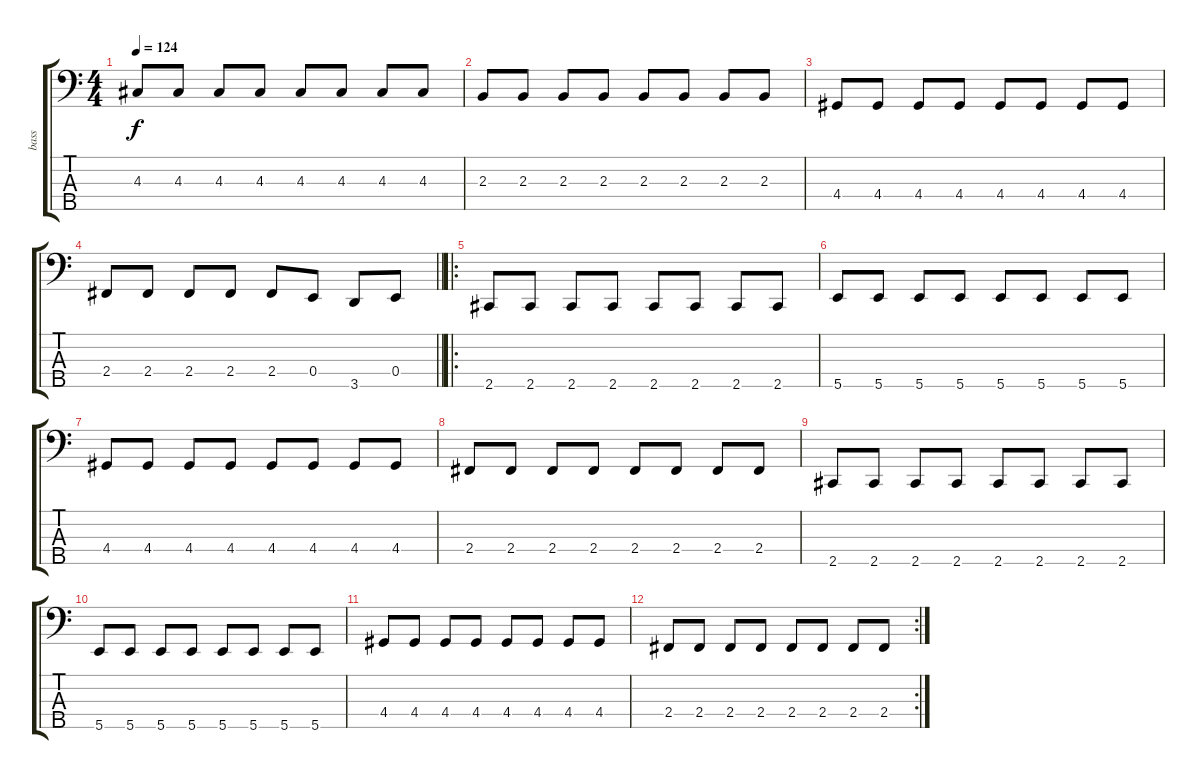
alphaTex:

\track ("bass" "bass") {instrument electricbasspick}
\staff {score tabs}
\tuning (G2 D2 A1 E1 B0) {hide}
\ts (4 4)
\tempo 124
\clef f4
\ks c
4.3.8{dy f} 4.3.8 4.3.8 4.3.8 4.3.8 4.3.8 4.3.8 4.3.8 |
2.3.8 2.3.8 2.3.8 2.3.8 2.3.8 2.3.8 2.3.8 2.3.8 |
4.4.8 4.4.8 4.4.8 4.4.8 4.4.8 4.4.8 4.4.8 4.4.8 |
\barLineRight lightlight
2.4.8 2.4.8 2.4.8 2.4.8 2.4.8 0.4.8 3.5.8 0.4.8 |
\ro
2.5.8 2.5.8 2.5.8 2.5.8 2.5.8 2.5.8 2.5.8 2.5.8 |
5.5.8 5.5.8 5.5.8 5.5.8 5.5.8 5.5.8 5.5.8 5.5.8 |
4.4.8 4.4.8 4.4.8 4.4.8 4.4.8 4.4.8 4.4.8 4.4.8 |
2.4.8 2.4.8 2.4.8 2.4.8 2.4.8 2.4.8 2.4.8 2.4.8 |
2.5.8 2.5.8 2.5.8 2.5.8 2.5.8 2.5.8 2.5.8 2.5.8 |
5.5.8 5.5.8 5.5.8 5.5.8 5.5.8 5.5.8 5.5.8 5.5.8 |
4.4.8 4.4.8 4.4.8 4.4.8 4.4.8 4.4.8 4.4.8 4.4.8 |
\rc 2
2.4.8 2.4.8 2.4.8 2.4.8 2.4.8 2.4.8 2.4.8 2.4.8
